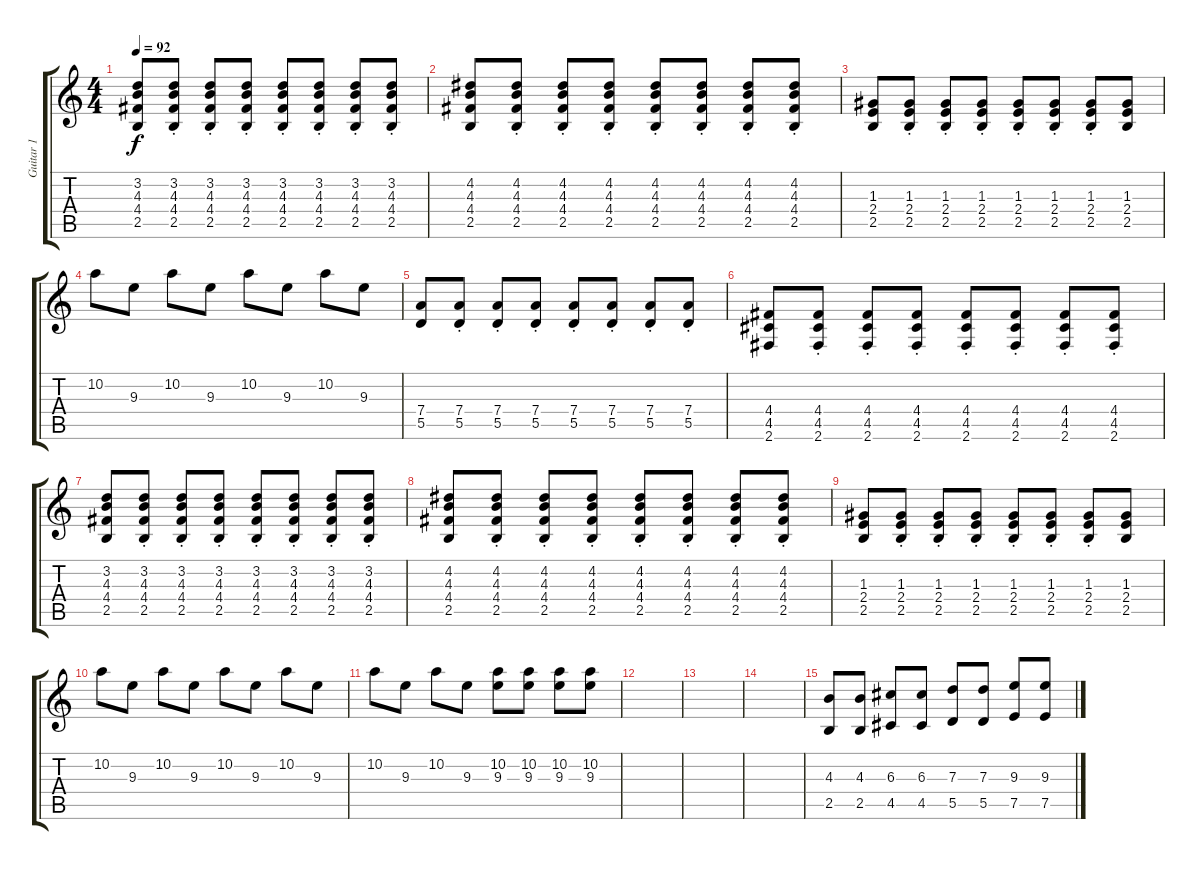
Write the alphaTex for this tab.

\track ("Guitar 1" "Guitar 1") {instrument distortionguitar}
\staff {score tabs}
\tuning (E4 B3 G3 D3 A2 E2) {hide}
\ts (4 4)
\tempo 92
\clef g2
\ks c
(3.2 4.3 4.4 2.5).8{dy f} (3.2{st} 4.3{st} 4.4{st} 2.5{st}).8 (3.2{st} 4.3{st} 4.4{st} 2.5{st}).8 (3.2{st} 4.3{st} 4.4{st} 2.5{st}).8 (3.2{st} 4.3{st} 4.4{st} 2.5{st}).8 (3.2{st} 4.3{st} 4.4{st} 2.5{st}).8 (3.2{st} 4.3{st} 4.4{st} 2.5{st}).8 (3.2 4.3{st} 4.4{st} 2.5{st}).8 |
(4.2 4.3 4.4 2.5).8 (4.2{st} 4.3{st} 4.4{st} 2.5{st}).8 (4.2{st} 4.3{st} 4.4{st} 2.5{st}).8 (4.2{st} 4.3{st} 4.4{st} 2.5{st}).8 (4.2{st} 4.3{st} 4.4{st} 2.5{st}).8 (4.2{st} 4.3{st} 4.4{st} 2.5{st}).8 (4.2{st} 4.3{st} 4.4{st} 2.5{st}).8 (4.2 4.3{st} 4.4 2.5).8 |
(1.3 2.4 2.5).8 (1.3{st} 2.4{st} 2.5{st}).8 (1.3{st} 2.4{st} 2.5{st}).8 (1.3{st} 2.4{st} 2.5{st}).8 (1.3{st} 2.4{st} 2.5{st}).8 (1.3{st} 2.4{st} 2.5{st}).8 (1.3{st} 2.4{st} 2.5{st}).8 (1.3 2.4 2.5).8 |
10.2.8 9.3.8 10.2.8 9.3.8 10.2.8 9.3.8 10.2.8 9.3.8 |
(7.4 5.5).8 (7.4{st} 5.5{st}).8 (7.4{st} 5.5{st}).8 (7.4{st} 5.5{st}).8 (7.4{st} 5.5{st}).8 (7.4{st} 5.5{st}).8 (7.4{st} 5.5{st}).8 (7.4{st} 5.5).8 |
(4.4 4.5 2.6).8 (4.4{st} 4.5{st} 2.6{st}).8 (4.4{st} 4.5{st} 2.6{st}).8 (4.4{st} 4.5{st} 2.6{st}).8 (4.4{st} 4.5{st} 2.6{st}).8 (4.4{st} 4.5{st} 2.6{st}).8 (4.4{st} 4.5{st} 2.6{st}).8 (4.4{st} 4.5 2.6).8 |
(3.2 4.3 4.4 2.5).8 (3.2{st} 4.3{st} 4.4{st} 2.5{st}).8 (3.2{st} 4.3{st} 4.4{st} 2.5{st}).8 (3.2{st} 4.3{st} 4.4{st} 2.5{st}).8 (3.2{st} 4.3{st} 4.4{st} 2.5{st}).8 (3.2{st} 4.3{st} 4.4{st} 2.5{st}).8 (3.2{st} 4.3{st} 4.4{st} 2.5{st}).8 (3.2 4.3{st} 4.4{st} 2.5{st}).8 |
(4.2 4.3 4.4 2.5).8 (4.2{st} 4.3{st} 4.4{st} 2.5{st}).8 (4.2{st} 4.3{st} 4.4{st} 2.5{st}).8 (4.2{st} 4.3{st} 4.4{st} 2.5{st}).8 (4.2{st} 4.3{st} 4.4{st} 2.5{st}).8 (4.2{st} 4.3{st} 4.4{st} 2.5{st}).8 (4.2{st} 4.3{st} 4.4{st} 2.5{st}).8 (4.2 4.3{st} 4.4 2.5).8 |
(1.3 2.4 2.5).8 (1.3{st} 2.4{st} 2.5{st}).8 (1.3{st} 2.4{st} 2.5{st}).8 (1.3{st} 2.4{st} 2.5{st}).8 (1.3{st} 2.4{st} 2.5{st}).8 (1.3{st} 2.4{st} 2.5{st}).8 (1.3{st} 2.4{st} 2.5{st}).8 (1.3 2.4 2.5).8 |
10.2.8 9.3.8 10.2.8 9.3.8 10.2.8 9.3.8 10.2.8 9.3.8 |
10.2.8 9.3.8 10.2.8 9.3.8 (10.2 9.3).8 (10.2 9.3).8 (10.2 9.3).8 (10.2 9.3).8 |
|
|
|
(4.3 2.5).8 (4.3 2.5).8 (6.3 4.5).8 (6.3 4.5).8 (7.3 5.5).8 (7.3 5.5).8 (9.3 7.5).8 (9.3 7.5).8
